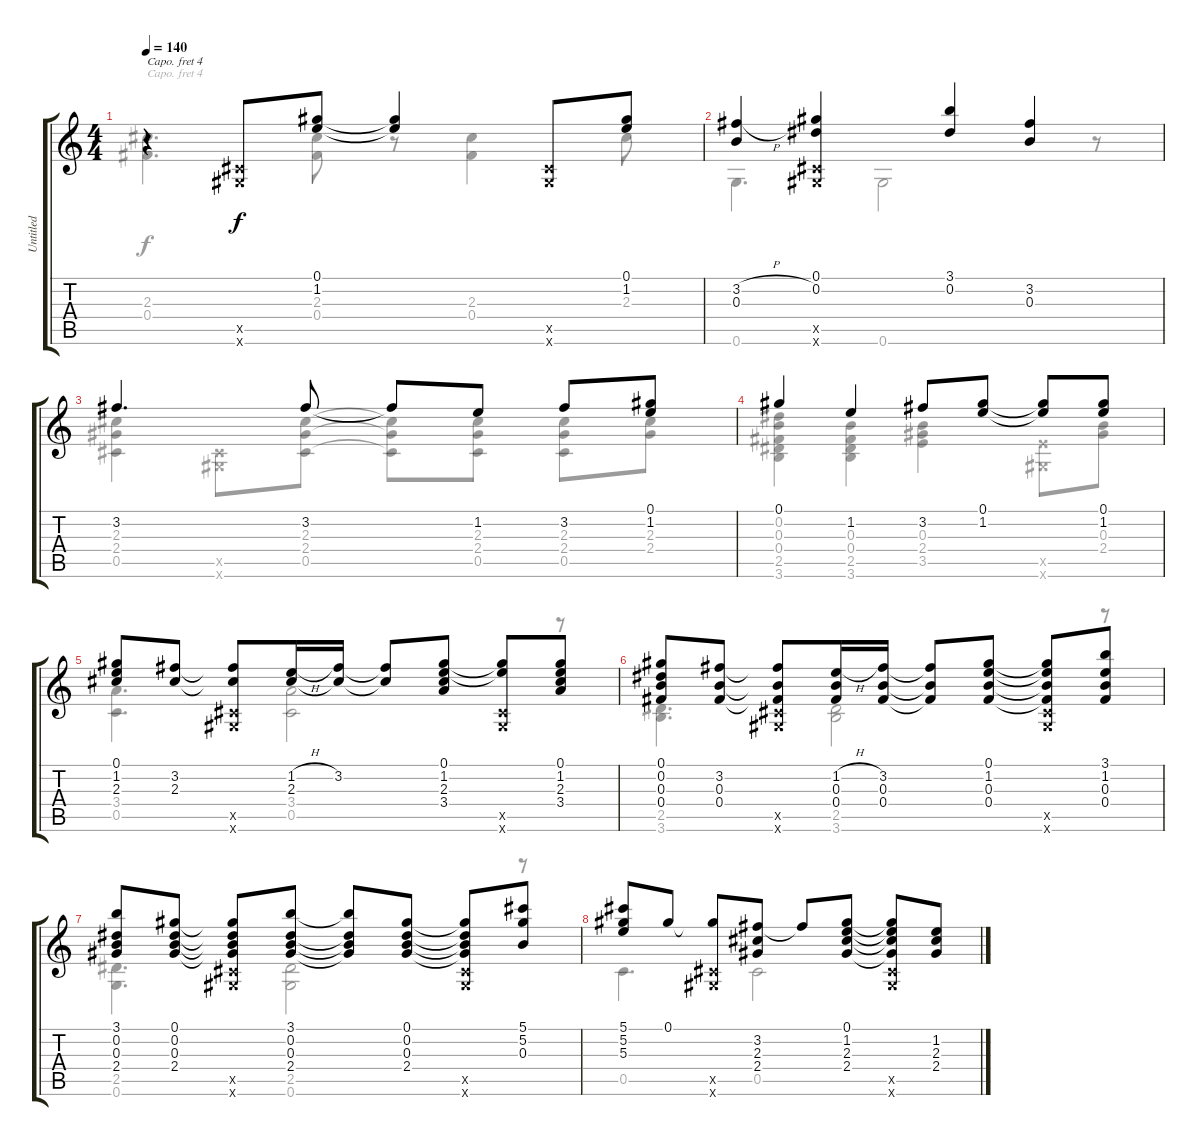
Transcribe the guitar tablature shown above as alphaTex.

\track ("Untitled" "Untitled") {instrument electricguitarjazz}
\staff {score tabs}
\capo 4
\tuning (E4 B3 G3 D3 A2 E2) {hide}
\voice
\ts (4 4)
\tempo 140
\clef g2
\ks c
r.4{dy f} (0.5{x} 0.6{x}).8 (0.1 1.2).8 (0.1{t} 1.2{t}).4 (0.5{x} 0.6{x}).8 (0.1 1.2).8 |
(3.2{h} 0.3).4 (0.1 0.2 0.5{x} 0.6{x}).4 (3.1 0.2).4 (3.2 0.3).4 |
3.2.4{d} 3.2.8 3.2{t}.8 1.2.8 3.2.8 (0.1 1.2).8 |
0.1.4 1.2.4 3.2.8 (0.1 1.2).8 (0.1{t} 1.2{t}).8 (0.1 1.2).8 |
(0.1 1.2 2.3).8 (3.2 2.3).8 (3.2{t} 2.3{t} 0.5{x} 0.6{x}).8 (1.2{h} 2.3).16 (3.2 2.3{t}).16 (3.2{t} 2.3{t}).8 (0.1 1.2 2.3 3.4).8 (0.1{t} 1.2{t} 0.5{x} 0.6{x}).8 (0.1 1.2 2.3 3.4).8 |
(0.1 0.2 0.3 0.4).8 (3.2 0.3 0.4).8 (3.2{t} 0.3{t} 0.4{t} 0.5{x} 0.6{x}).8 (1.2{h} 0.3 0.4).16 (3.2 0.3 0.4).16 (3.2{t} 0.3{t} 0.4{t}).8 (0.1 1.2 0.3 0.4).8 (0.1{t} 1.2{t} 0.3{t} 0.4{t} 0.5{x} 0.6{x}).8 (3.1 1.2 0.3 0.4).8 |
(3.1 0.2 0.3 2.4).8 (0.1 0.2 0.3 2.4).8 (0.1{t} 0.2{t} 0.3{t} 2.4{t} 0.5{x} 0.6{x}).8 (3.1 0.2 0.3 2.4).8 (3.1{t} 0.2{t} 0.3{t} 2.4{t}).8 (0.1 0.2 0.3 2.4).8 (0.1{t} 0.2{t} 0.3{t} 2.4{t} 0.5{x} 0.6{x}).8 (5.1 5.2 0.3).8 |
(5.1 5.2 5.3).8 0.1.8 (0.1{t} 0.5{x} 0.6{x}).8 (3.2 2.3 2.4).8 3.2{t}.8 (0.1 1.2 2.3 2.4).8 (0.1{t} 1.2{t} 2.3{t} 2.4{t} 0.5{x} 0.6{x}).8 (1.2 2.3 2.4).8
\voice
\clef g2
\ottava regular
\simile none
\ks c
(2.3 0.4).4{d dy f} (2.3 0.4).8 r.8 (2.3 0.4).4 2.3.8 |
0.6.4{d} 0.6.2 r.8 |
(2.3 2.4 0.5).4 (0.5{x} 0.6{x}).8 (2.3 2.4 0.5).8 (2.3{t} 2.4{t} 0.5{t}).8 (2.3 2.4 0.5).8 (2.3 2.4 0.5).8 (2.3 2.4).8 |
(0.2 0.3 0.4 2.5 3.6).4 (0.3 0.4 2.5 3.6).4 (0.3 2.4 3.5).4 (3.5{x} 0.6{x}).8 (0.3 2.4).8 |
(3.4 0.5).4{d} (3.4 0.5).2 r.8 |
(2.5 3.6).4{d} (2.5 3.6).2 r.8 |
(2.5 0.6).4{d} (2.5 0.6).2 r.8 |
0.5.4{d} 0.5.2
